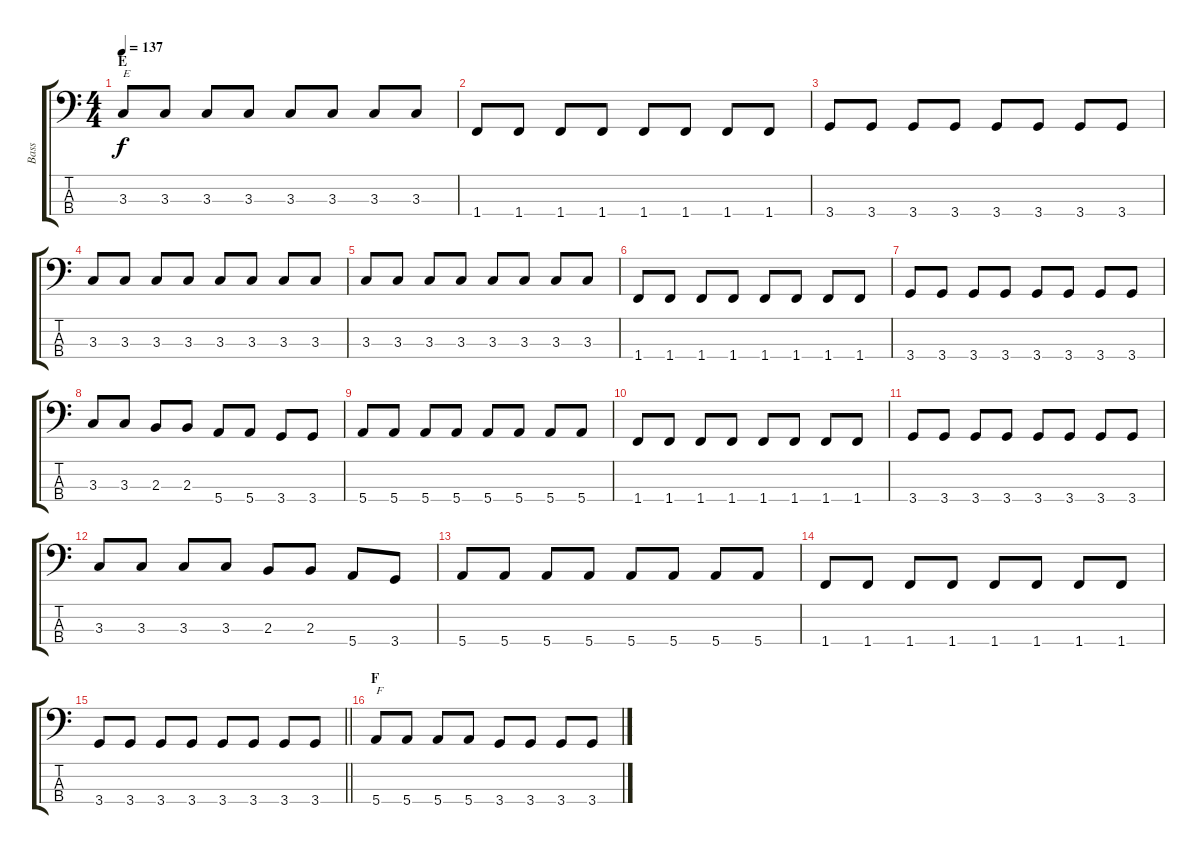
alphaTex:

\track ("Bass" "Bass") {instrument electricbasspick}
\staff {score tabs}
\tuning (G2 D2 A1 E1) {hide}
\ts (4 4)
\section ("" "E")
\tempo 137
\clef f4
\ks c
3.3.8{txt "E" dy f} 3.3.8 3.3.8 3.3.8 3.3.8 3.3.8 3.3.8 3.3.8 |
1.4.8 1.4.8 1.4.8 1.4.8 1.4.8 1.4.8 1.4.8 1.4.8 |
3.4.8 3.4.8 3.4.8 3.4.8 3.4.8 3.4.8 3.4.8 3.4.8 |
3.3.8 3.3.8 3.3.8 3.3.8 3.3.8 3.3.8 3.3.8 3.3.8 |
3.3.8 3.3.8 3.3.8 3.3.8 3.3.8 3.3.8 3.3.8 3.3.8 |
1.4.8 1.4.8 1.4.8 1.4.8 1.4.8 1.4.8 1.4.8 1.4.8 |
3.4.8 3.4.8 3.4.8 3.4.8 3.4.8 3.4.8 3.4.8 3.4.8 |
3.3.8 3.3.8 2.3.8 2.3.8 5.4.8 5.4.8 3.4.8 3.4.8 |
5.4.8 5.4.8 5.4.8 5.4.8 5.4.8 5.4.8 5.4.8 5.4.8 |
1.4.8 1.4.8 1.4.8 1.4.8 1.4.8 1.4.8 1.4.8 1.4.8 |
3.4.8 3.4.8 3.4.8 3.4.8 3.4.8 3.4.8 3.4.8 3.4.8 |
3.3.8 3.3.8 3.3.8 3.3.8 2.3.8 2.3.8 5.4.8 3.4.8 |
5.4.8 5.4.8 5.4.8 5.4.8 5.4.8 5.4.8 5.4.8 5.4.8 |
1.4.8 1.4.8 1.4.8 1.4.8 1.4.8 1.4.8 1.4.8 1.4.8 |
\barLineRight lightlight
3.4.8 3.4.8 3.4.8 3.4.8 3.4.8 3.4.8 3.4.8 3.4.8 |
\section ("" "F")
5.4.8{txt "F"} 5.4.8 5.4.8 5.4.8 3.4.8 3.4.8 3.4.8 3.4.8
